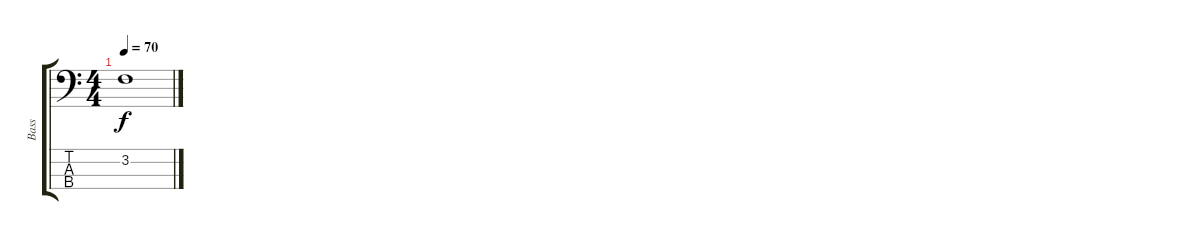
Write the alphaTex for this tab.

\track ("Bass" "Bass") {instrument electricbassfinger}
\staff {score tabs}
\tuning (G2 D2 A1 E1) {hide}
\ts (4 4)
\tempo 70
\clef f4
\ks c
3.2{t}.1{dy f}
